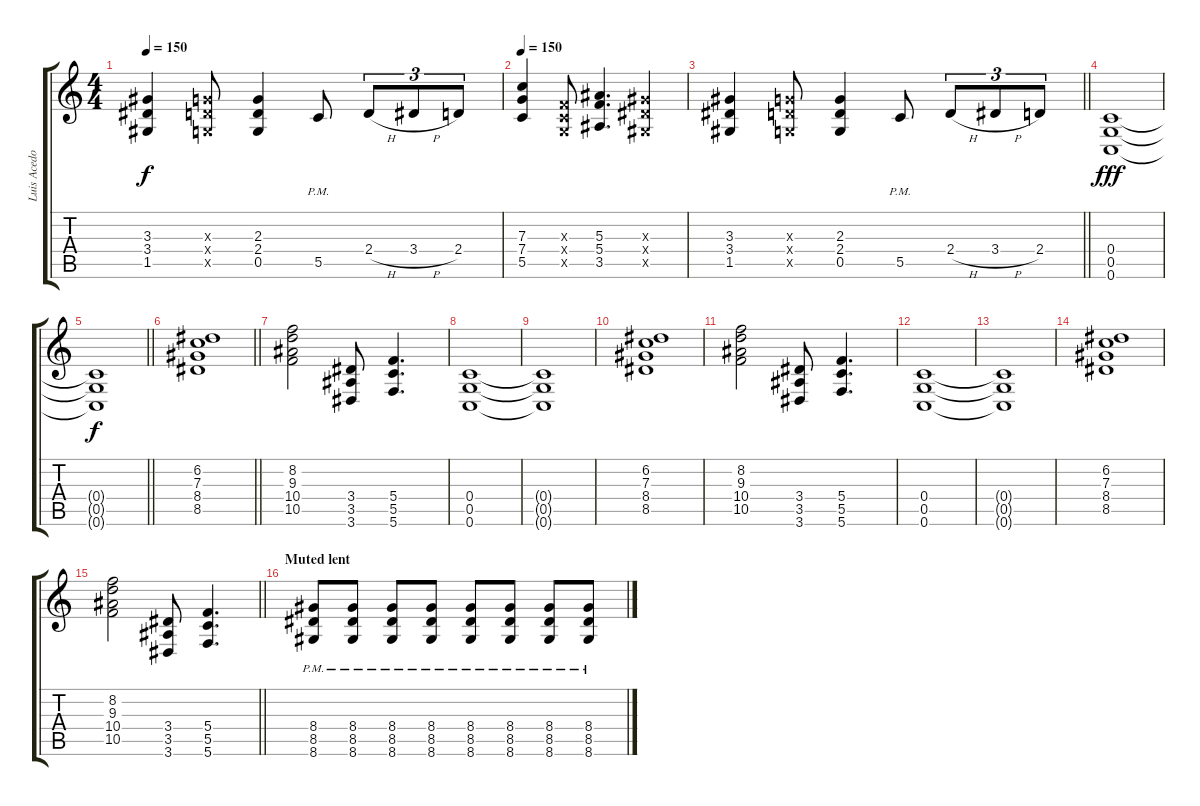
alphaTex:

\track ("Luis Acedo" "Luis Acedo") {instrument overdrivenguitar}
\staff {score tabs}
\tuning (D4 A3 F3 C3 G2 C2) {hide}
\ts (4 4)
\tempo 150
\clef g2
\ks c
(3.3 3.4 1.5).4{dy f} (2.3{x} 2.4{x} 0.5{x}).8 (2.3 2.4 0.5).4 5.5{pm}.8 2.4{h}.8{tu (3 2)} 3.4{h}.8{tu (3 2)} 2.4.8{tu (3 2)} |
\tempo 155
\tempo 150
(7.3 7.4 5.5).4 (0.3{x} 0.4{x} 0.5{x}).8 (5.3 5.4 3.5).4{d} (3.3{x} 3.4{x} 1.5{x}).4 |
\barLineRight lightlight
(3.3 3.4 1.5).4 (2.3{x} 2.4{x} 0.5{x}).8 (2.3 2.4 0.5).4 5.5{pm}.8 2.4{h}.8{tu (3 2)} 3.4{h}.8{tu (3 2)} 2.4.8{tu (3 2)} |
(0.4 0.5 0.6).1{dy fff} |
\barLineRight lightlight
(0.4{t} 0.5{t} 0.6{t}).1{dy f} |
\section ("" "")
\barLineRight lightlight
(6.2 7.3 8.4 8.5).1 |
\section ("" "")
(8.2 9.3 10.4 10.5).2 (3.4 3.5 3.6).8 (5.4 5.5 5.6).4{d} |
(0.4 0.5 0.6).1 |
(0.4{t} 0.5{t} 0.6{t}).1 |
(6.2 7.3 8.4 8.5).1 |
(8.2 9.3 10.4 10.5).2 (3.4 3.5 3.6).8 (5.4 5.5 5.6).4{d} |
(0.4 0.5 0.6).1 |
(0.4{t} 0.5{t} 0.6{t}).1 |
(6.2 7.3 8.4 8.5).1 |
\barLineRight lightlight
(8.2 9.3 10.4 10.5).2 (3.4 3.5 3.6).8 (5.4 5.5 5.6).4{d} |
\section ("" "Muted lent")
(8.4{pm} 8.5{pm} 8.6{pm}).8 (8.4{pm} 8.5{pm} 8.6{pm}).8 (8.4{pm} 8.5{pm} 8.6{pm}).8 (8.4{pm} 8.5{pm} 8.6{pm}).8 (8.4{pm} 8.5{pm} 8.6{pm}).8 (8.4{pm} 8.5{pm} 8.6{pm}).8 (8.4{pm} 8.5{pm} 8.6{pm}).8 (8.4{pm} 8.5{pm} 8.6{pm}).8
